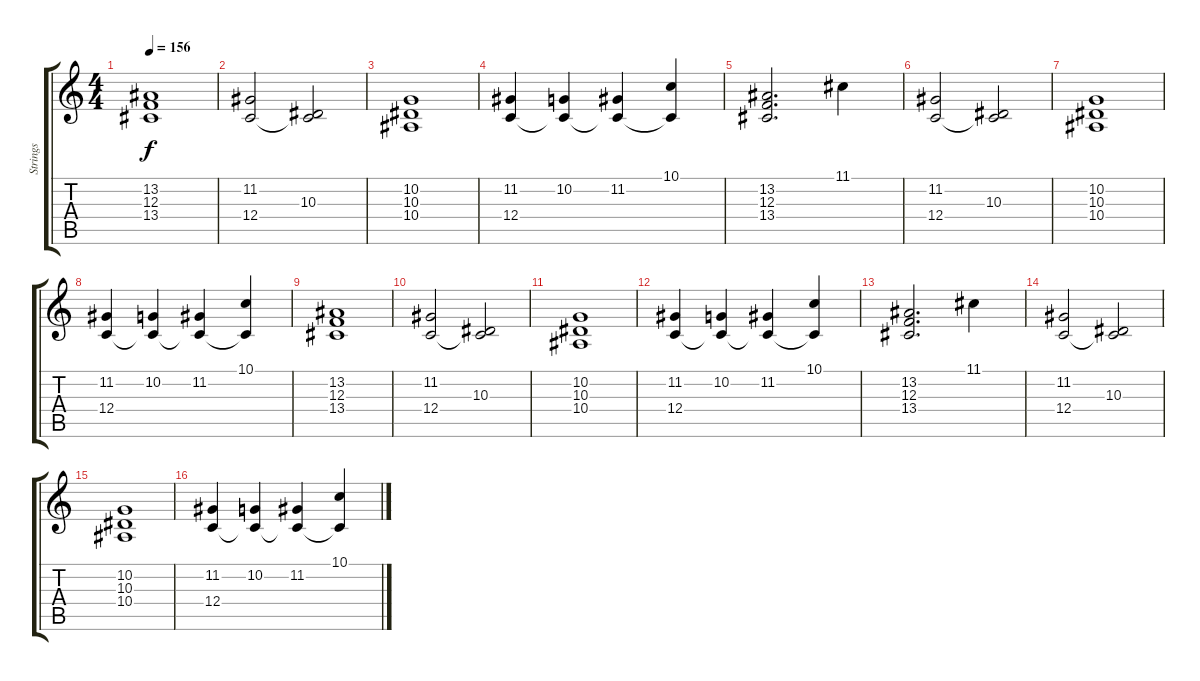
\track ("Strings" "Strings") {instrument stringensemble1}
\staff {score tabs}
\tuning (D4 A3 F3 C3 G2 C2) {hide}
\ts (4 4)
\tempo 156
\clef g2
\ks c
(13.2 12.3 13.4).1{dy f} |
(11.2 12.4).2 (10.3 12.4{t}).2 |
(10.2 10.3 10.4).1 |
(11.2 12.4).4 (10.2 12.4{t}).4 (11.2 12.4{t}).4 (10.1 12.4{t}).4 |
(13.2 12.3 13.4).2{d} 11.1.4 |
(11.2 12.4).2 (10.3 12.4{t}).2 |
(10.2 10.3 10.4).1 |
(11.2 12.4).4 (10.2 12.4{t}).4 (11.2 12.4{t}).4 (10.1 12.4{t}).4 |
(13.2 12.3 13.4).1 |
(11.2 12.4).2 (10.3 12.4{t}).2 |
(10.2 10.3 10.4).1 |
(11.2 12.4).4 (10.2 12.4{t}).4 (11.2 12.4{t}).4 (10.1 12.4{t}).4 |
(13.2 12.3 13.4).2{d} 11.1.4 |
(11.2 12.4).2 (10.3 12.4{t}).2 |
(10.2 10.3 10.4).1 |
(11.2 12.4).4 (10.2 12.4{t}).4 (11.2 12.4{t}).4 (10.1 12.4{t}).4
